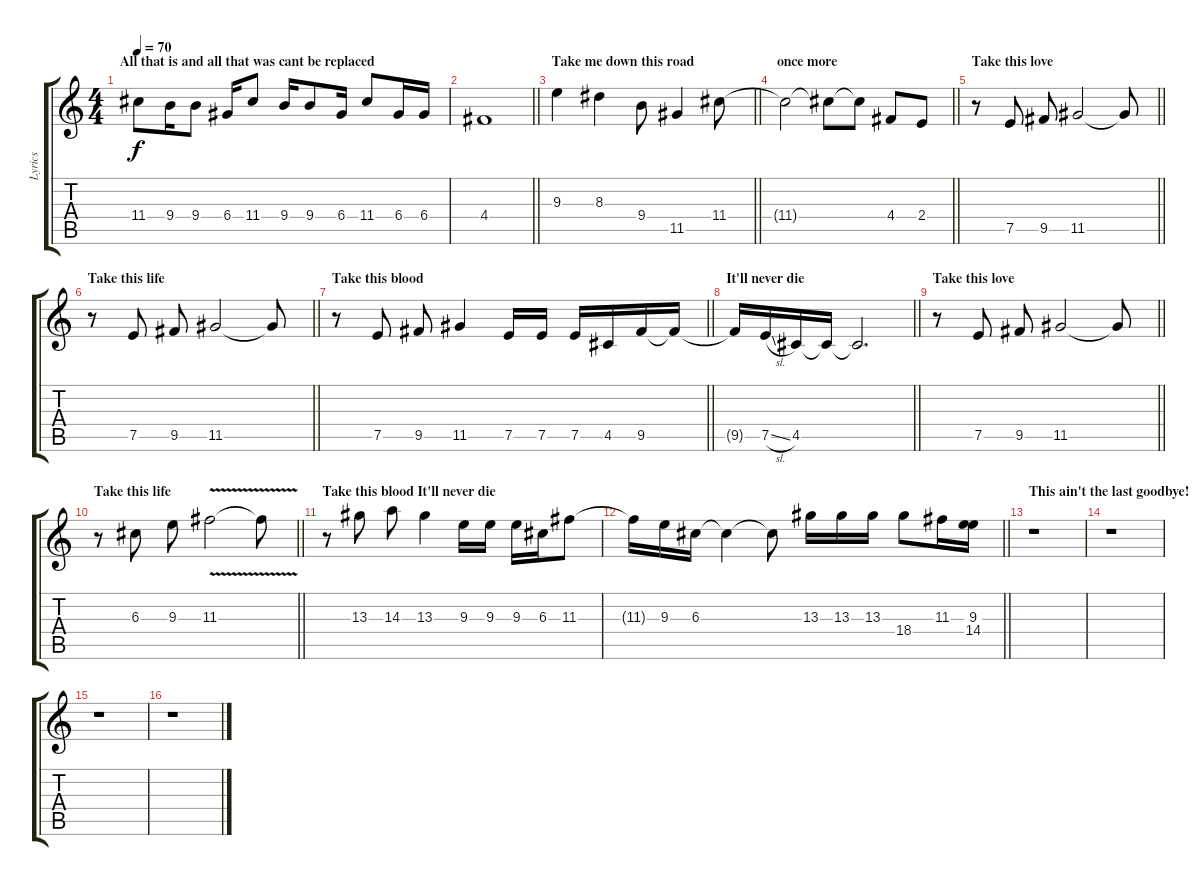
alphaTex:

\track ("Lyrics" "Lyrics") {instrument contrabass}
\staff {score tabs}
\tuning (E4 B3 G3 D3 A2 E2) {hide}
\ts (4 4)
\section ("" "All that is and all that was cant be replaced")
\tempo 70
\clef g2
\ks c
11.4.8{dy f} 9.4.16 9.4.8 6.4.16 11.4.8 9.4.16 9.4.8 6.4.16 11.4.8 6.4.16 6.4.16 |
\barLineRight lightlight
4.4.1 |
\section ("" "Take me down this road ")
\barLineRight lightlight
9.3.4 8.3.4 9.4.8 11.5.4 11.4.8 |
\section ("" " once more")
\barLineRight lightlight
11.4{t}.2 11.4{t}.8 11.4{t}.8 4.4.8 2.4.8 |
\section ("" "Take this love")
\barLineRight lightlight
r.8 7.5.8 9.5.8 11.5.2 11.5{t}.8 |
\section ("" "Take this life")
\barLineRight lightlight
r.8 7.5.8 9.5.8 11.5.2 11.5{t}.8 |
\section ("" "Take this blood")
\barLineRight lightlight
r.8 7.5.8 9.5.8 11.5.4 7.5.16 7.5.16 7.5.16 4.5.16 9.5.16 9.5{t}.16 |
\section ("" "It'll never die")
\barLineRight lightlight
9.5{t}.16 7.5{sl}.16 4.5.16 4.5{t}.16 4.5{t}.2{d} |
\section ("" "Take this love")
\barLineRight lightlight
r.8 7.5.8 9.5.8 11.5.2 11.5{t}.8 |
\section ("" "Take this life")
\barLineRight lightlight
r.8 6.3.8 9.3.8 11.3{v}.2 11.3{t}.8 |
\section ("" "Take this blood It'll never die")
r.8 13.3.8 14.3.8 13.3.4 9.3.16 9.3.16 9.3.16 6.3.16 11.3.8 |
\barLineRight lightlight
11.3{t}.16 9.3.16 6.3.16 6.3{t}.4 6.3{t}.8 13.3.16 13.3.16 13.3.16 18.4.8 11.3.16 (9.3 14.4).16 |
\section ("" "This ain't the last goodbye!")
r.1 |
r.1 |
r.1 |
r.1
